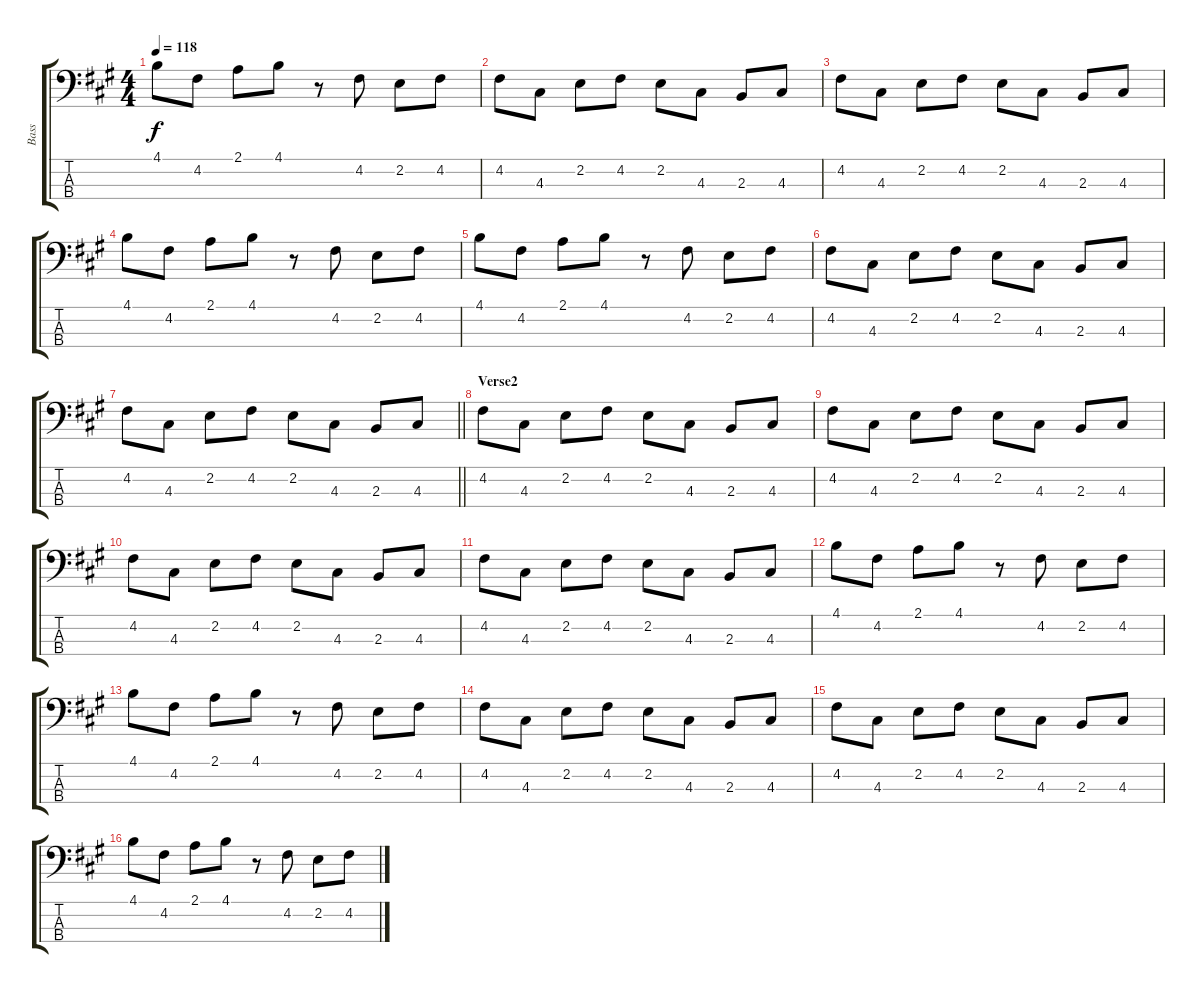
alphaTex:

\track ("Bass" "Bass") {instrument electricbasspick}
\staff {score tabs}
\tuning (G2 D2 A1 E1) {hide}
\ts (4 4)
\tempo 118
\clef f4
\ks f#minor
4.1.8{dy f} 4.2.8 2.1.8 4.1.8 r.8 4.2.8 2.2.8 4.2.8 |
4.2.8 4.3.8 2.2.8 4.2.8 2.2.8 4.3.8 2.3.8 4.3.8 |
4.2.8 4.3.8 2.2.8 4.2.8 2.2.8 4.3.8 2.3.8 4.3.8 |
4.1.8 4.2.8 2.1.8 4.1.8 r.8 4.2.8 2.2.8 4.2.8 |
4.1.8 4.2.8 2.1.8 4.1.8 r.8 4.2.8 2.2.8 4.2.8 |
4.2.8 4.3.8 2.2.8 4.2.8 2.2.8 4.3.8 2.3.8 4.3.8 |
\barLineRight lightlight
4.2.8 4.3.8 2.2.8 4.2.8 2.2.8 4.3.8 2.3.8 4.3.8 |
\section ("" "Verse2")
4.2.8 4.3.8 2.2.8 4.2.8 2.2.8 4.3.8 2.3.8 4.3.8 |
4.2.8 4.3.8 2.2.8 4.2.8 2.2.8 4.3.8 2.3.8 4.3.8 |
4.2.8 4.3.8 2.2.8 4.2.8 2.2.8 4.3.8 2.3.8 4.3.8 |
4.2.8 4.3.8 2.2.8 4.2.8 2.2.8 4.3.8 2.3.8 4.3.8 |
4.1.8 4.2.8 2.1.8 4.1.8 r.8 4.2.8 2.2.8 4.2.8 |
4.1.8 4.2.8 2.1.8 4.1.8 r.8 4.2.8 2.2.8 4.2.8 |
4.2.8 4.3.8 2.2.8 4.2.8 2.2.8 4.3.8 2.3.8 4.3.8 |
4.2.8 4.3.8 2.2.8 4.2.8 2.2.8 4.3.8 2.3.8 4.3.8 |
4.1.8 4.2.8 2.1.8 4.1.8 r.8 4.2.8 2.2.8 4.2.8
